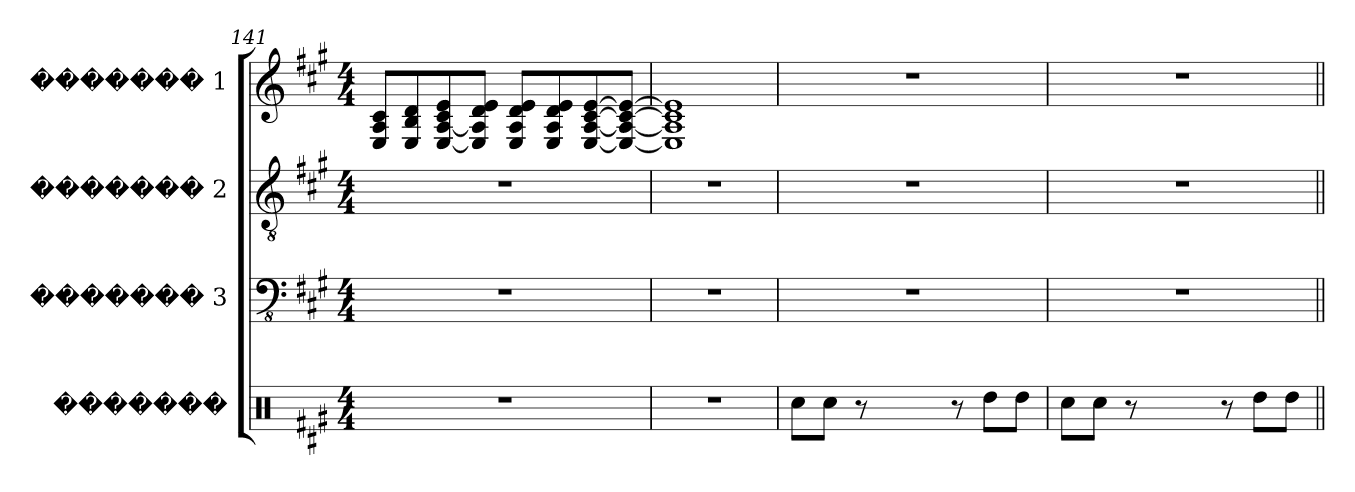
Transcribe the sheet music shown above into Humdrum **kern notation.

**kern	**kern	**kern	**kern
*part4	*part3	*part2	*part1
*staff4	*staff3	*staff2	*staff1
*I"�������	*I"������� 3	*I"������� 2	*I"������� 1
*clefX	*clefFv4	*clefGv2	*clefG2
*k[f#c#g#]	*k[f#c#g#]	*k[f#c#g#]	*k[f#c#g#]
*M4/4	*M4/4	*M4/4	*M4/4
*MM25	*MM25	*MM25	*MM25
=141	=141	=141	=141
1r	1r	1r	8E/ 8A/ 8c#/L
.	.	.	8E/ 8B/ 8d/
.	.	.	[8E/ [8A/ 8c#/ 8e/
.	.	.	8E/] 8A/] 8d/ 8e/J
.	.	.	8E/ 8A/ 8d/ 8e/L
.	.	.	8E/ 8A/ 8d/ 8e/
.	.	.	[8E/ [8A/ [8c#/ [8e/
.	.	.	8E/_ 8A/_ 8c#/_ 8e/_J
=142	=142	=142	=142
*	*	*	*MM230
1r	1r	1r	1E] 1A] 1c#] 1e]
=143	=143	=143	=143
8Rcc\L	1r	1r	1r
8Rcc\J	.	.	.
8r	.	.	.
8R\	.	.	.
8R\	.	.	.
8r	.	.	.
8Rdd\L	.	.	.
8Rdd\J	.	.	.
=144	=144	=144	=144
8Rcc\L	1r	1r	1r
8Rcc\J	.	.	.
8r	.	.	.
8R\	.	.	.
8R\	.	.	.
8r	.	.	.
8Rdd\L	.	.	.
8Rdd\J	.	.	.
=||	=||	=||	=||
*-	*-	*-	*-
